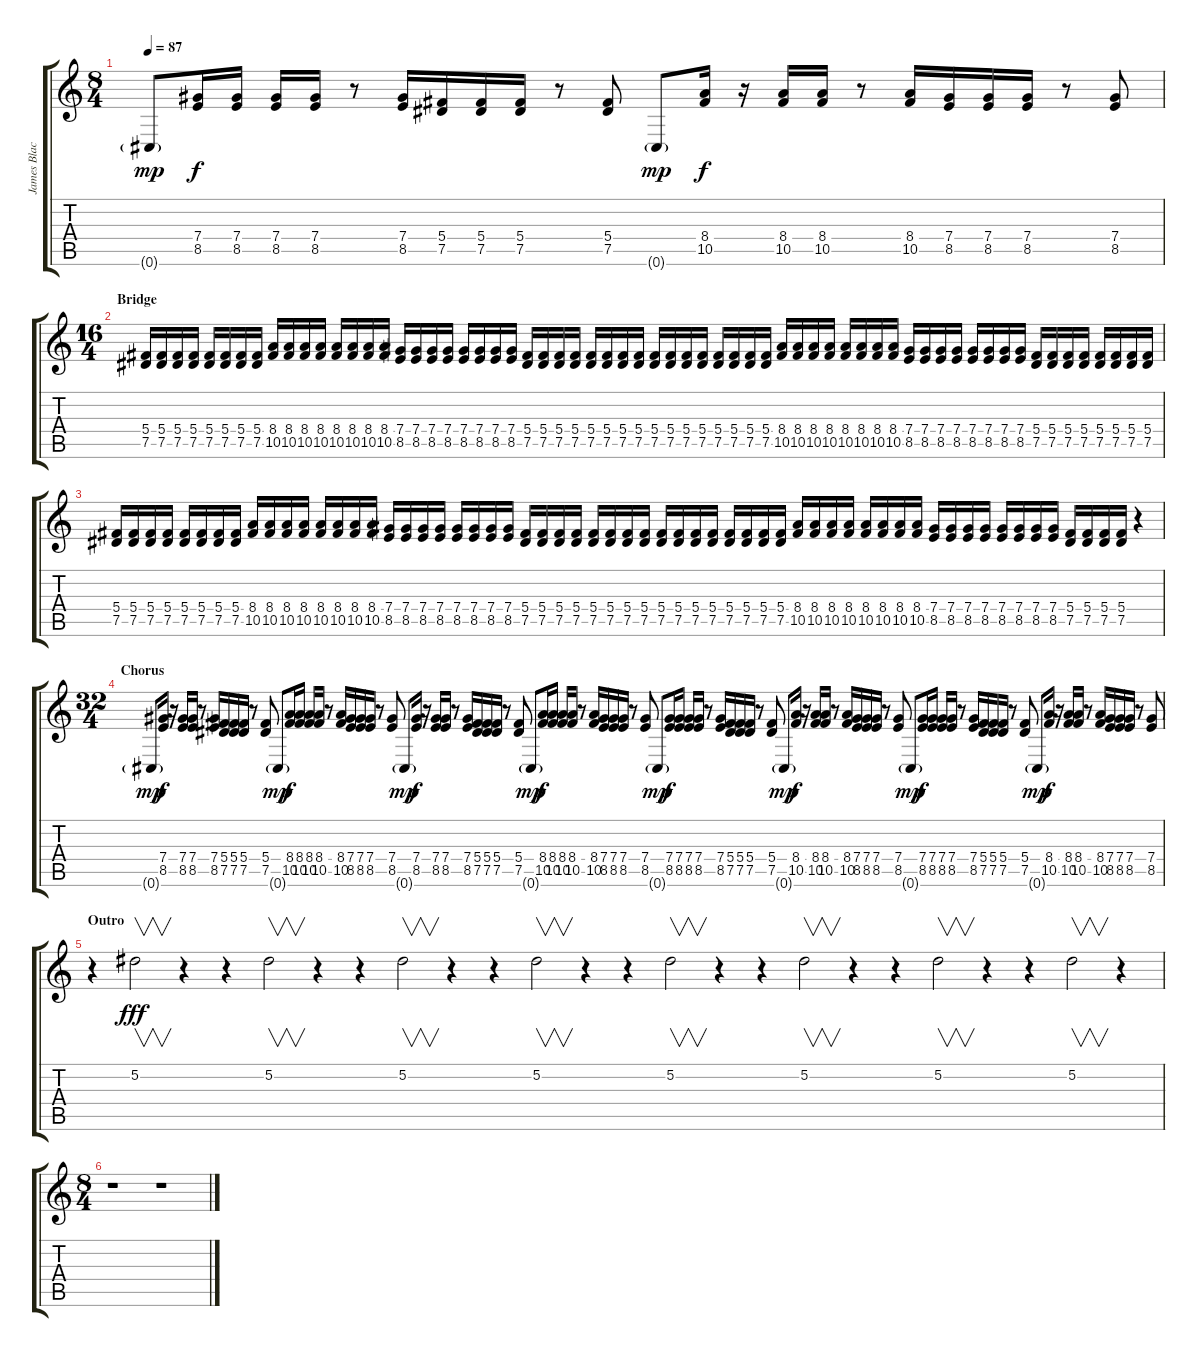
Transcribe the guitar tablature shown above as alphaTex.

\track ("James Black" "James Blac") {instrument overdrivenguitar}
\staff {score tabs}
\tuning (Eb4 Bb3 Gb3 Db3 Ab2 Db2) {hide}
\ts (8 4)
\tempo 87
\clef g2
\ks c
0.6{g}.8{dy mp} (7.4 8.5).16{dy f} (7.4 8.5).16 (7.4 8.5).16 (7.4 8.5).16 r.8 (7.4 8.5).16 (5.4 7.5).16 (5.4 7.5).16 (5.4 7.5).16 r.8 (5.4 7.5).8 0.6{g}.8{dy mp} (8.4 10.5).16{dy f} r.16 (8.4 10.5).16 (8.4 10.5).16 r.8 (8.4 10.5).16 (7.4 8.5).16 (7.4 8.5).16 (7.4 8.5).16 r.8 (7.4 8.5).8 |
\ts (16 4)
\section ("" "Bridge")
(5.4 7.5).16 (5.4 7.5).16 (5.4 7.5).16 (5.4 7.5).16 (5.4 7.5).16 (5.4 7.5).16 (5.4 7.5).16 (5.4 7.5).16 (8.4 10.5).16 (8.4 10.5).16 (8.4 10.5).16 (8.4 10.5).16 (8.4 10.5).16 (8.4 10.5).16 (8.4 10.5).16 (8.4 10.5).16 (7.4 8.5).16 (7.4 8.5).16 (7.4 8.5).16 (7.4 8.5).16 (7.4 8.5).16 (7.4 8.5).16 (7.4 8.5).16 (7.4 8.5).16 (5.4 7.5).16 (5.4 7.5).16 (5.4 7.5).16 (5.4 7.5).16 (5.4 7.5).16 (5.4 7.5).16 (5.4 7.5).16 (5.4 7.5).16 (5.4 7.5).16 (5.4 7.5).16 (5.4 7.5).16 (5.4 7.5).16 (5.4 7.5).16 (5.4 7.5).16 (5.4 7.5).16 (5.4 7.5).16 (8.4 10.5).16 (8.4 10.5).16 (8.4 10.5).16 (8.4 10.5).16 (8.4 10.5).16 (8.4 10.5).16 (8.4 10.5).16 (8.4 10.5).16 (7.4 8.5).16 (7.4 8.5).16 (7.4 8.5).16 (7.4 8.5).16 (7.4 8.5).16 (7.4 8.5).16 (7.4 8.5).16 (7.4 8.5).16 (5.4 7.5).16 (5.4 7.5).16 (5.4 7.5).16 (5.4 7.5).16 (5.4 7.5).16 (5.4 7.5).16 (5.4 7.5).16 (5.4 7.5).16 |
(5.4 7.5).16 (5.4 7.5).16 (5.4 7.5).16 (5.4 7.5).16 (5.4 7.5).16 (5.4 7.5).16 (5.4 7.5).16 (5.4 7.5).16 (8.4 10.5).16 (8.4 10.5).16 (8.4 10.5).16 (8.4 10.5).16 (8.4 10.5).16 (8.4 10.5).16 (8.4 10.5).16 (8.4 10.5).16 (7.4 8.5).16 (7.4 8.5).16 (7.4 8.5).16 (7.4 8.5).16 (7.4 8.5).16 (7.4 8.5).16 (7.4 8.5).16 (7.4 8.5).16 (5.4 7.5).16 (5.4 7.5).16 (5.4 7.5).16 (5.4 7.5).16 (5.4 7.5).16 (5.4 7.5).16 (5.4 7.5).16 (5.4 7.5).16 (5.4 7.5).16 (5.4 7.5).16 (5.4 7.5).16 (5.4 7.5).16 (5.4 7.5).16 (5.4 7.5).16 (5.4 7.5).16 (5.4 7.5).16 (8.4 10.5).16 (8.4 10.5).16 (8.4 10.5).16 (8.4 10.5).16 (8.4 10.5).16 (8.4 10.5).16 (8.4 10.5).16 (8.4 10.5).16 (7.4 8.5).16 (7.4 8.5).16 (7.4 8.5).16 (7.4 8.5).16 (7.4 8.5).16 (7.4 8.5).16 (7.4 8.5).16 (7.4 8.5).16 (5.4 7.5).16 (5.4 7.5).16 (5.4 7.5).16 (5.4 7.5).16 r.4 |
\ts (32 4)
\section ("" "Chorus")
0.6{g}.8{dy mp} (7.4 8.5).16{dy f} r.16 (7.4 8.5).16 (7.4 8.5).16 r.8 (7.4 8.5).16 (5.4 7.5).16 (5.4 7.5).16 (5.4 7.5).16 r.8 (5.4 7.5).8 0.6{g}.8{dy mp} (8.4 10.5).16{dy f} (8.4 10.5).16 (8.4 10.5).16 (8.4 10.5).16 r.8 (8.4 10.5).16 (7.4 8.5).16 (7.4 8.5).16 (7.4 8.5).16 r.8 (7.4 8.5).8 0.6{g}.8{dy mp} (7.4 8.5).16{dy f} r.16 (7.4 8.5).16 (7.4 8.5).16 r.8 (7.4 8.5).16 (5.4 7.5).16 (5.4 7.5).16 (5.4 7.5).16 r.8 (5.4 7.5).8 0.6{g}.8{dy mp} (8.4 10.5).16{dy f} (8.4 10.5).16 (8.4 10.5).16 (8.4 10.5).16 r.8 (8.4 10.5).16 (7.4 8.5).16 (7.4 8.5).16 (7.4 8.5).16 r.8 (7.4 8.5).8 0.6{g}.8{dy mp} (7.4 8.5).16{dy f} (7.4 8.5).16 (7.4 8.5).16 (7.4 8.5).16 r.8 (7.4 8.5).16 (5.4 7.5).16 (5.4 7.5).16 (5.4 7.5).16 r.8 (5.4 7.5).8 0.6{g}.8{dy mp} (8.4 10.5).16{dy f} r.16 (8.4 10.5).16 (8.4 10.5).16 r.8 (8.4 10.5).16 (7.4 8.5).16 (7.4 8.5).16 (7.4 8.5).16 r.8 (7.4 8.5).8 0.6{g}.8{dy mp} (7.4 8.5).16{dy f} (7.4 8.5).16 (7.4 8.5).16 (7.4 8.5).16 r.8 (7.4 8.5).16 (5.4 7.5).16 (5.4 7.5).16 (5.4 7.5).16 r.8 (5.4 7.5).8 0.6{g}.8{dy mp} (8.4 10.5).16{dy f} r.16 (8.4 10.5).16 (8.4 10.5).16 r.8 (8.4 10.5).16 (7.4 8.5).16 (7.4 8.5).16 (7.4 8.5).16 r.8 (7.4 8.5).8 |
\section ("" "Outro")
r.4 5.2.2{v dy fff} r.4 r.4 5.2.2{v} r.4 r.4 5.2.2{v} r.4 r.4 5.2.2{v} r.4 r.4 5.2.2{v} r.4 r.4 5.2.2{v} r.4 r.4 5.2.2{v} r.4 r.4 5.2.2{v} r.4 |
\ts (8 4)
r.1 r.1
